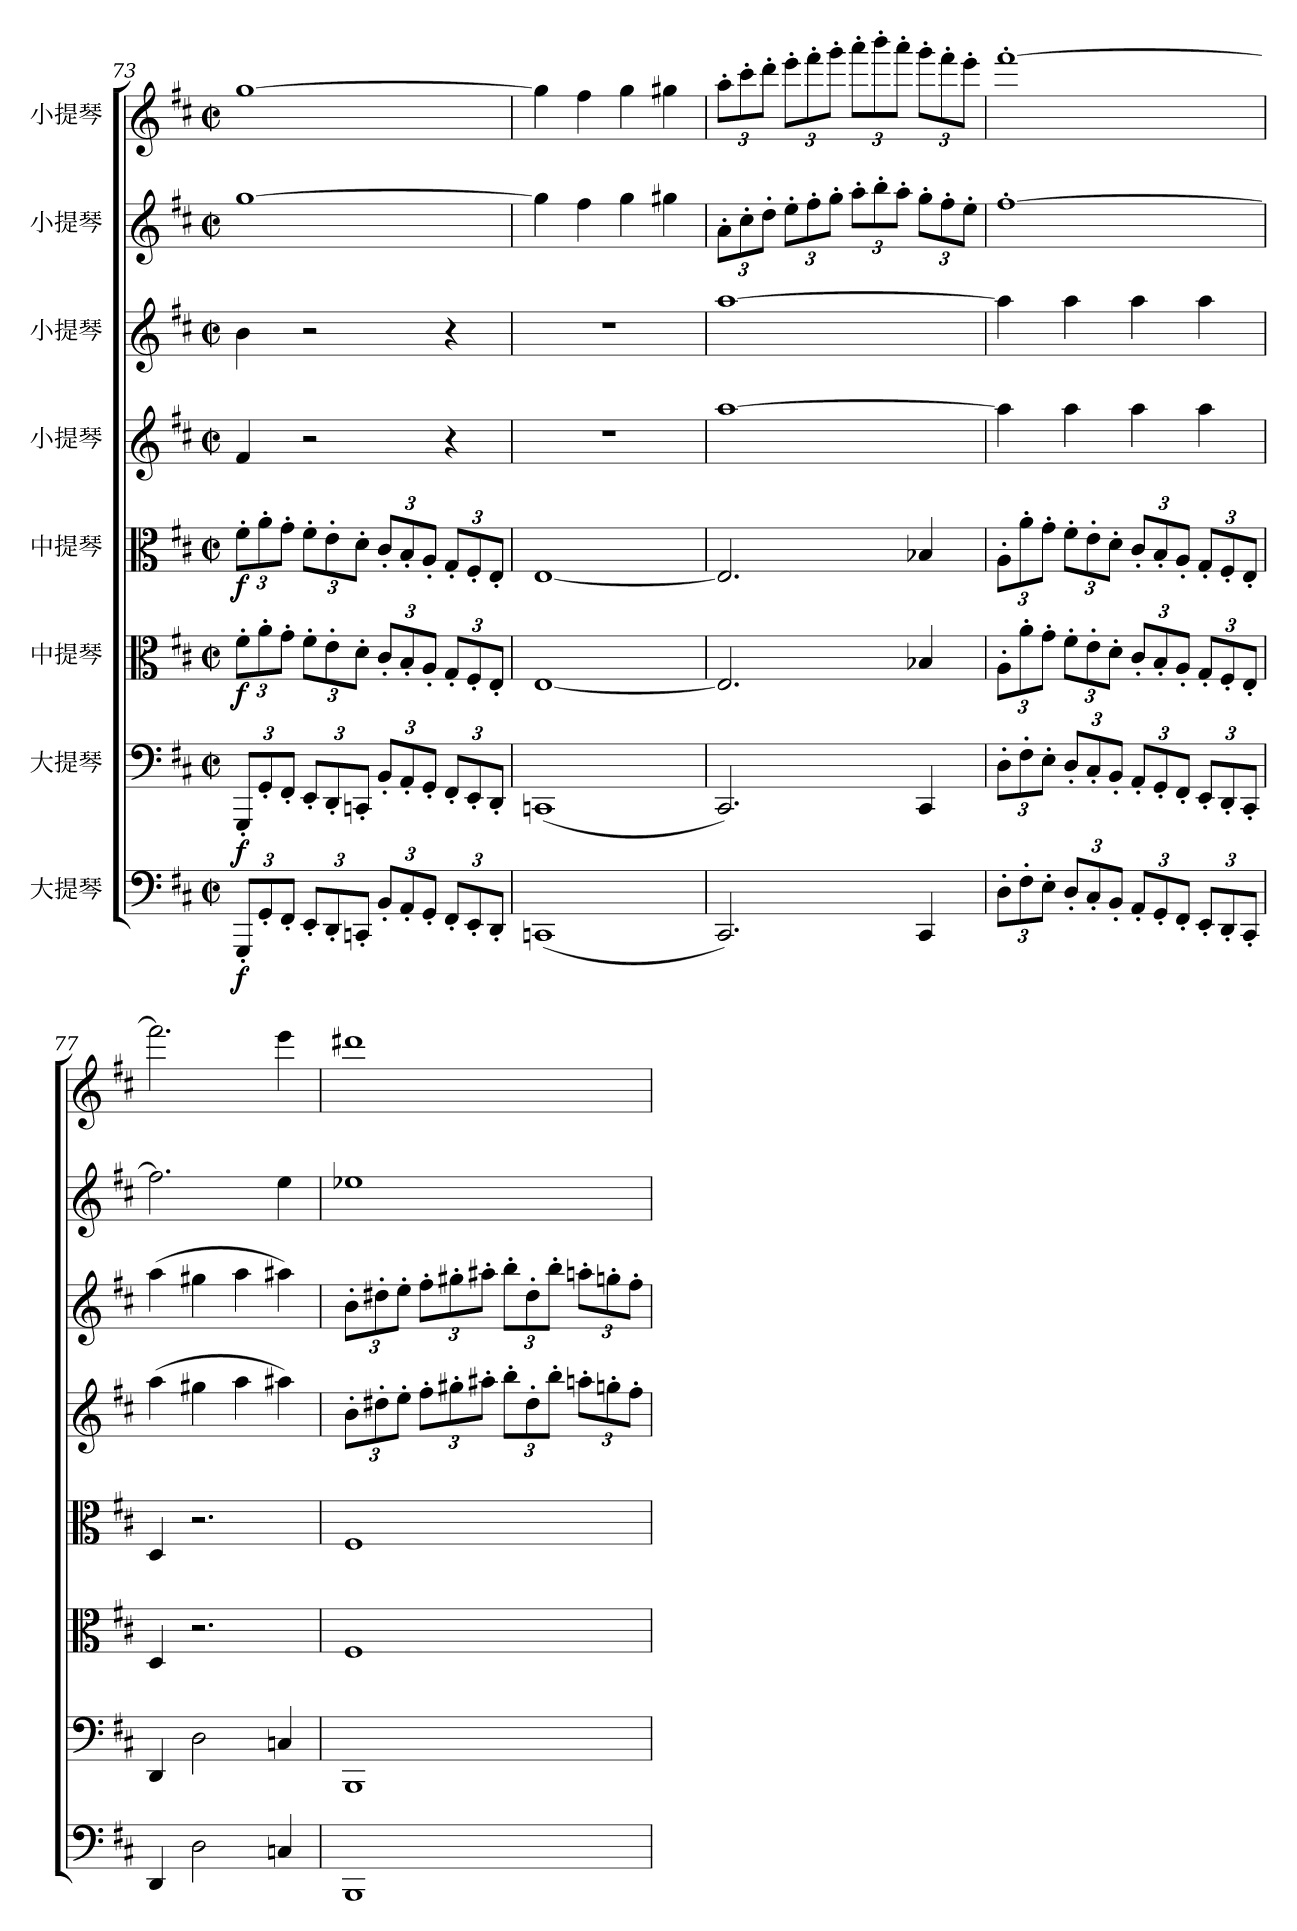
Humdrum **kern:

**kern	**dynam	**kern	**dynam	**kern	**dynam	**kern	**dynam	**kern	**kern	**kern	**kern
*part8	*part8	*part7	*part7	*part6	*part6	*part5	*part5	*part4	*part3	*part2	*part1
*staff8	*staff8	*staff7	*staff7	*staff6	*staff6	*staff5	*staff5	*staff4	*staff3	*staff2	*staff1
*I"大提琴	*	*I"大提琴	*	*I"中提琴	*	*I"中提琴	*	*I"小提琴	*I"小提琴	*I"小提琴	*I"小提琴
*clefF4	*	*clefF4	*	*clefC3	*	*clefC3	*	*clefG2	*clefG2	*clefG2	*clefG2
*k[f#c#]	*	*k[f#c#]	*	*k[f#c#]	*	*k[f#c#]	*	*k[f#c#]	*k[f#c#]	*k[f#c#]	*k[f#c#]
*M2/2	*	*M2/2	*	*M2/2	*	*M2/2	*	*M2/2	*M2/2	*M2/2	*M2/2
*met(c|)	*	*met(c|)	*	*met(c|)	*	*met(c|)	*	*met(c|)	*met(c|)	*met(c|)	*met(c|)
*Xbrackettup	*	*Xbrackettup	*	*Xbrackettup	*	*Xbrackettup	*	*	*	*	*
=73	=73	=73	=73	=73	=73	=73	=73	=73	=73	=73	=73
!	!LO:DY:b	!	!LO:DY:b	!	!LO:DY:b	!	!LO:DY:b	!	!	!	!
12GGG'/L	f	12GGG'/L	f	12f#'\L	f	12f#'\L	f	4f#/	4b\	[1gg	[1gg
12GG'/	.	12GG'/	.	12a'\	.	12a'\	.	.	.	.	.
12FF#'/J	.	12FF#'/J	.	12g'\J	.	12g'\J	.	.	.	.	.
12EE'/L	.	12EE'/L	.	12f#'\L	.	12f#'\L	.	2r	2r	.	.
12DD'/	.	12DD'/	.	12e'\	.	12e'\	.	.	.	.	.
12CCn'/J	.	12CCn'/J	.	12d'\J	.	12d'\J	.	.	.	.	.
12BB'/L	.	12BB'/L	.	12c#'/L	.	12c#'/L	.	.	.	.	.
12AA'/	.	12AA'/	.	12B'/	.	12B'/	.	.	.	.	.
12GG'/J	.	12GG'/J	.	12A'/J	.	12A'/J	.	.	.	.	.
12FF#'/L	.	12FF#'/L	.	12G'/L	.	12G'/L	.	4r	4r	.	.
12EE'/	.	12EE'/	.	12F#'/	.	12F#'/	.	.	.	.	.
12DD'/J	.	12DD'/J	.	12E'/J	.	12E'/J	.	.	.	.	.
=74	=74	=74	=74	=74	=74	=74	=74	=74	=74	=74	=74
(<1CCn	.	(<1CCn	.	[1E	.	[1E	.	1r	1r	4gg\]	4gg\]
.	.	.	.	.	.	.	.	.	.	4ff#\	4ff#\
.	.	.	.	.	.	.	.	.	.	4gg\	4gg\
.	.	.	.	.	.	.	.	.	.	4gg#X\	4gg#X\
!!LO:LB:g=z
=75	=75	=75	=75	=75	=75	=75	=75	=75	=75	=75	=75
*	*	*	*	*	*	*	*	*	*	*Xbrackettup	*Xbrackettup
2.CC#/)	.	2.CC#/)	.	2.E/]	.	2.E/]	.	[1aa	[1aa	12a'\L	12aa'\L
.	.	.	.	.	.	.	.	.	.	12cc#'\	12ccc#'\
.	.	.	.	.	.	.	.	.	.	12dd'\J	12ddd'\J
.	.	.	.	.	.	.	.	.	.	12ee'\L	12eee'\L
.	.	.	.	.	.	.	.	.	.	12ff#'\	12fff#'\
.	.	.	.	.	.	.	.	.	.	12gg'\J	12ggg'\J
.	.	.	.	.	.	.	.	.	.	12aa'\L	12aaa'\L
.	.	.	.	.	.	.	.	.	.	12bb'\	12bbb'\
.	.	.	.	.	.	.	.	.	.	12aa'\J	12aaa'\J
4CC#/	.	4CC#/	.	4B-X/	.	4B-X/	.	.	.	12gg'\L	12ggg'\L
.	.	.	.	.	.	.	.	.	.	12ff#'\	12fff#'\
.	.	.	.	.	.	.	.	.	.	12ee'\J	12eee'\J
=76	=76	=76	=76	=76	=76	=76	=76	=76	=76	=76	=76
12D'\L	.	12D'\L	.	12A'\L	.	12A'\L	.	4aa\]	4aa\]	[1ff#'	[1fff#'
12F#'\	.	12F#'\	.	12a'\	.	12a'\	.	.	.	.	.
12E'\J	.	12E'\J	.	12g'\J	.	12g'\J	.	.	.	.	.
12D'/L	.	12D'/L	.	12f#'\L	.	12f#'\L	.	4aa\	4aa\	.	.
12C#'/	.	12C#'/	.	12e'\	.	12e'\	.	.	.	.	.
12BB'/J	.	12BB'/J	.	12d'\J	.	12d'\J	.	.	.	.	.
12AA'/L	.	12AA'/L	.	12c#'/L	.	12c#'/L	.	4aa\	4aa\	.	.
12GG'/	.	12GG'/	.	12B'/	.	12B'/	.	.	.	.	.
12FF#'/J	.	12FF#'/J	.	12A'/J	.	12A'/J	.	.	.	.	.
12EE'/L	.	12EE'/L	.	12G'/L	.	12G'/L	.	4aa\	4aa\	.	.
12DD'/	.	12DD'/	.	12F#'/	.	12F#'/	.	.	.	.	.
12CC#'/J	.	12CC#'/J	.	12E'/J	.	12E'/J	.	.	.	.	.
=77	=77	=77	=77	=77	=77	=77	=77	=77	=77	=77	=77
4DD/	.	4DD/	.	4D/	.	4D/	.	(>4aa\	(>4aa\	2.ff#\]	2.fff#\]
2D\	.	2D\	.	2.r	.	2.r	.	4gg#X\	4gg#X\	.	.
.	.	.	.	.	.	.	.	4aa\	4aa\	.	.
4Cn/	.	4Cn/	.	.	.	.	.	4aa#X\)	4aa#X\)	4ee\	4eee\
=78	=78	=78	=78	=78	=78	=78	=78	=78	=78	=78	=78
*	*	*	*	*	*	*	*	*Xbrackettup	*Xbrackettup	*	*
1BBB	.	1BBB	.	1F#	.	1F#	.	12b'\L	12b'\L	1ee-X	1ddd#X
.	.	.	.	.	.	.	.	12dd#X'\	12dd#X'\	.	.
.	.	.	.	.	.	.	.	12ee'\J	12ee'\J	.	.
.	.	.	.	.	.	.	.	12ff#'\L	12ff#'\L	.	.
.	.	.	.	.	.	.	.	12gg#X'\	12gg#X'\	.	.
.	.	.	.	.	.	.	.	12aa#X'\J	12aa#X'\J	.	.
.	.	.	.	.	.	.	.	12bb'\L	12bb'\L	.	.
.	.	.	.	.	.	.	.	12dd#'\	12dd#'\	.	.
.	.	.	.	.	.	.	.	12bb'\J	12bb'\J	.	.
.	.	.	.	.	.	.	.	12aan'\L	12aan'\L	.	.
.	.	.	.	.	.	.	.	12ggn'\	12ggn'\	.	.
.	.	.	.	.	.	.	.	12ff#'\J	12ff#'\J	.	.
=	=	=	=	=	=	=	=	=	=	=	=
*-	*-	*-	*-	*-	*-	*-	*-	*-	*-	*-	*-
